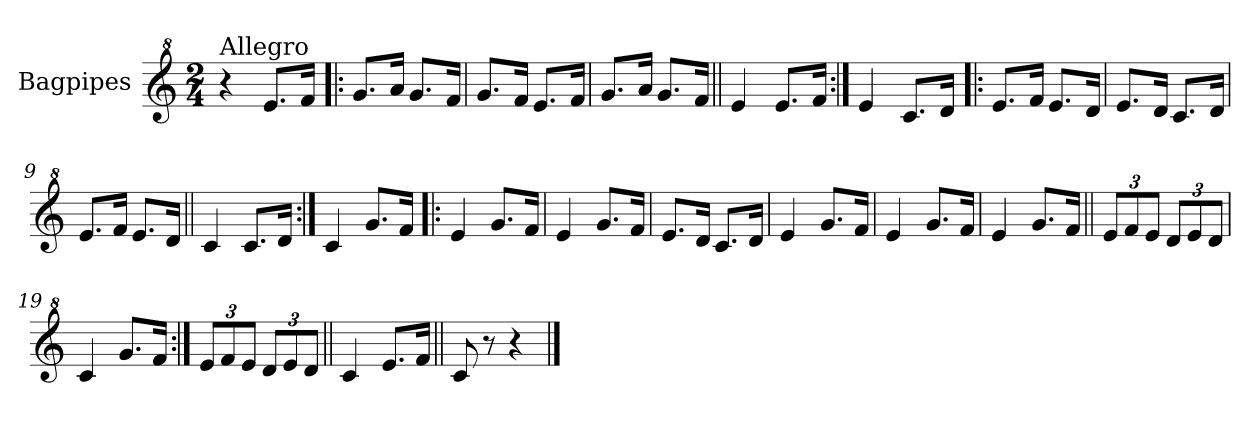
**kern
*part1
*staff1
*I"Bagpipes
*I'Bag
*clefG^2
*k[]
*C:
*M2/4
=1
!LO:TX:a:t=Allegro
4r
8.ee/L
16ff/Jk
=2!|:
8.gg/L
16aa/Jk
8.gg/L
16ff/Jk
=3
8.gg/L
16ff/Jk
8.ee/L
16ff/Jk
=4
8.gg/L
16aa/Jk
8.gg/L
16ff/Jk
=5||
4ee/
8.ee/L
16ff/Jk
=6:|!
4ee/
8.cc/L
16dd/Jk
=7!|:
8.ee/L
16ff/Jk
8.ee/L
16dd/Jk
=8
8.ee/L
16dd/Jk
8.cc/L
16dd/Jk
=9
8.ee/L
16ff/Jk
8.ee/L
16dd/Jk
!!LO:LB:g=z
=10||
4cc/
8.cc/L
16dd/Jk
=11:|!
4cc/
8.gg/L
16ff/Jk
=12!|:
4ee/
8.gg/L
16ff/Jk
=13
4ee/
8.gg/L
16ff/Jk
=14
8.ee/L
16dd/Jk
8.cc/L
16dd/Jk
=15
4ee/
8.gg/L
16ff/Jk
=16
4ee/
8.gg/L
16ff/Jk
=17
4ee/
8.gg/L
16ff/Jk
=18||
*Xbrackettup
12ee/L
12ff/
12ee/J
12dd/L
12ee/
12dd/J
=19
4cc/
8.gg/L
16ff/Jk
!!LO:LB:g=z
=20:|!
12ee/L
12ff/
12ee/J
12dd/L
12ee/
12dd/J
=21||
4cc/
8.ee/L
16ff/Jk
=22||
8cc/
8r
4r
==
*-
